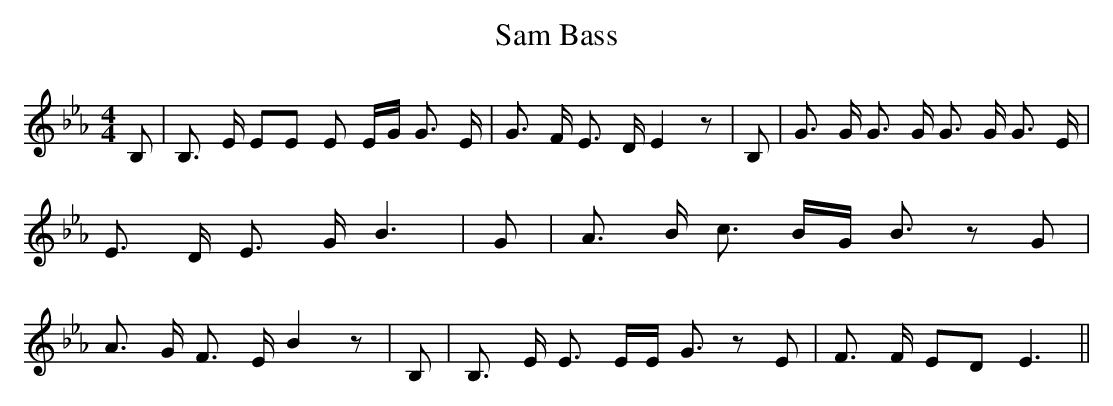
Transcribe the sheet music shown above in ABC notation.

X:1
T:Sam Bass
M:4/4
L:1/8
K:Eb
 B,| B,3/2 E/2 EE E E/2G/2 G3/2 E/2| G3/2 F/2 E3/2 D/2 E2 z| B,| G3/2 G/2 G3/2 G/2 G3/2 G/2 G3/2 E/2|\
 E3/2 D/2 E3/2 G/2 B3| G| A3/2 B/2 c3/2 B/2G/2 B3/2 z G| A3/2 G/2 F3/2 E/2 B2 z|\
 B,| B,3/2 E/2 E3/2 E/2E/2 G3/2 z E| F3/2 F/2 ED E3||
